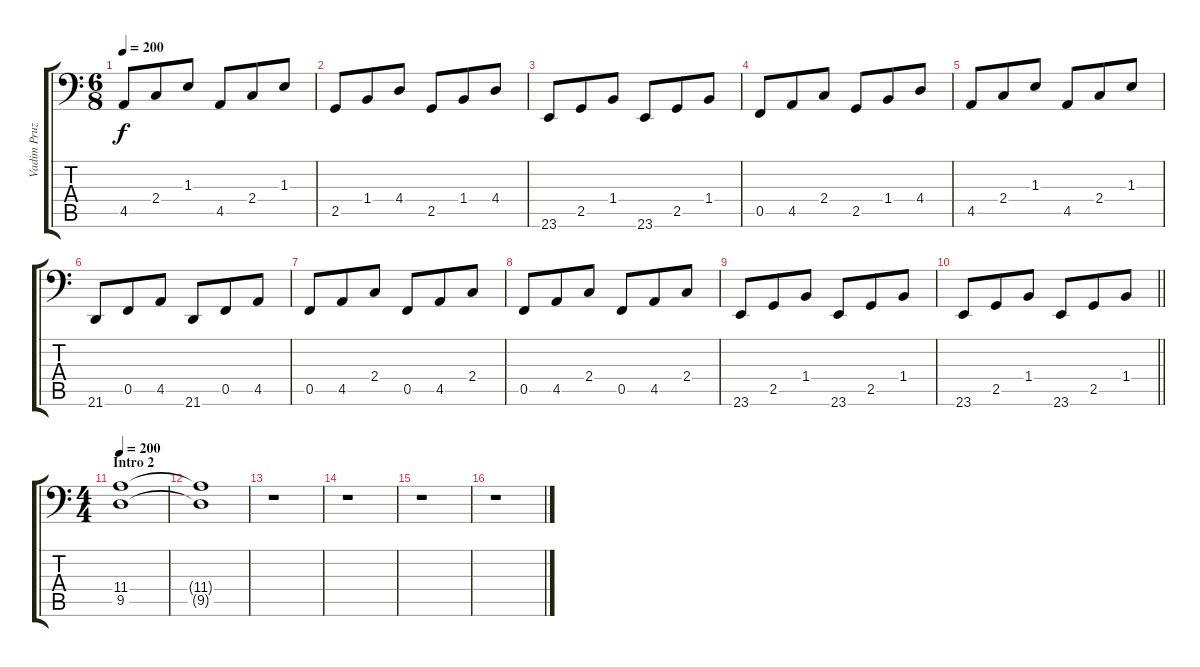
\track ("Vadim Pruzhanov | Keyboard 2" "Vadim Pruz") {instrument electricgrandpiano}
\staff {score tabs}
\tuning (A4 A3 Eb3 Bb2 F2 F0) {hide}
\ts (6 8)
\tempo 200
\clef f4
\ks c
4.5.8{dy f} 2.4.8 1.3.8 4.5.8 2.4.8 1.3.8 |
2.5.8 1.4.8 4.4.8 2.5.8 1.4.8 4.4.8 |
23.6.8 2.5.8 1.4.8 23.6.8 2.5.8 1.4.8 |
0.5.8 4.5.8 2.4.8 2.5.8 1.4.8 4.4.8 |
4.5.8 2.4.8 1.3.8 4.5.8 2.4.8 1.3.8 |
21.6.8 0.5.8 4.5.8 21.6.8 0.5.8 4.5.8 |
0.5.8 4.5.8 2.4.8 0.5.8 4.5.8 2.4.8 |
0.5.8 4.5.8 2.4.8 0.5.8 4.5.8 2.4.8 |
23.6.8 2.5.8 1.4.8 23.6.8 2.5.8 1.4.8 |
\barLineRight lightlight
23.6.8 2.5.8 1.4.8 23.6.8 2.5.8 1.4.8 |
\ts (4 4)
\section ("" "Intro 2")
\tempo 200
(11.4 9.5).1 |
(11.4{t} 9.5{t}).1 |
r.1 |
r.1 |
r.1 |
r.1
